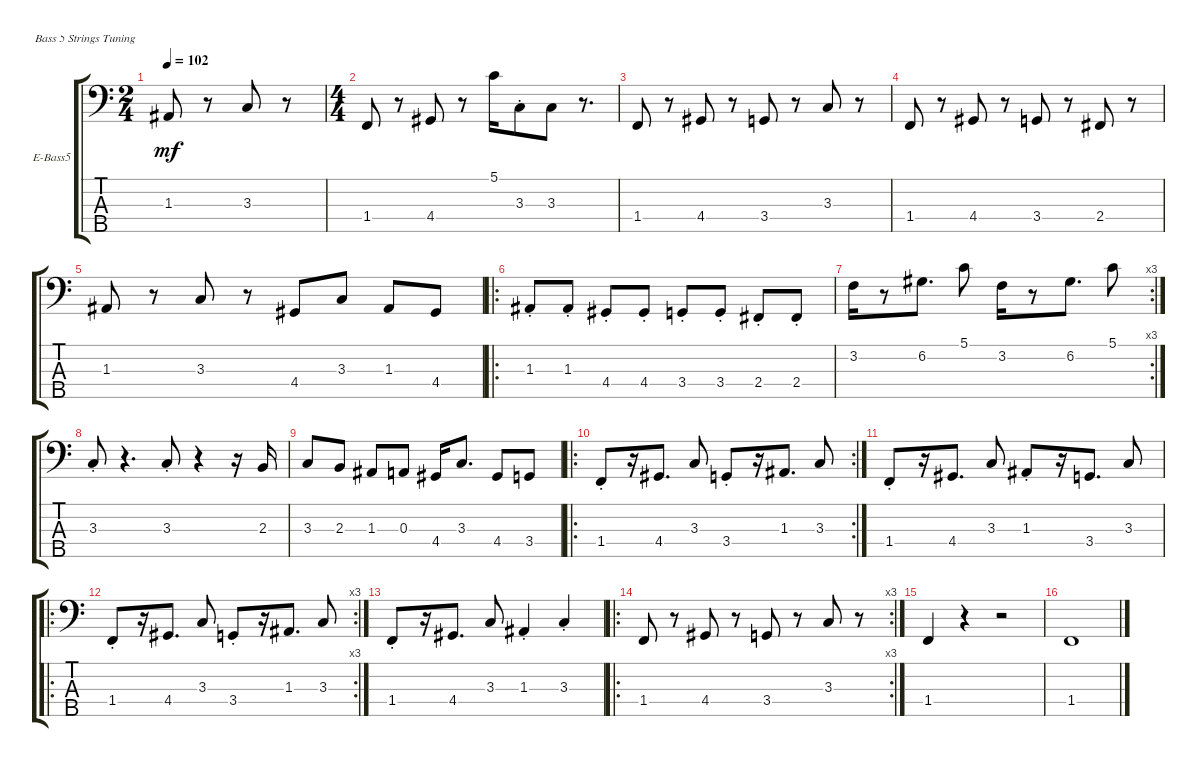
\defaultSystemsLayout 4
\bracketExtendMode groupsimilarinstruments
\firstSystemTrackNameOrientation horizontal
\otherSystemsTrackNameOrientation horizontal
\track ("Electric Bass" "E-Bass5") {instrument electricbassfinger}
\staff {score tabs}
\tuning (G2 D2 A1 E1 B0)
\ts (2 4)
\tempo 102
\clef f4
\ks c
1.3.8{dy mf} r.8 3.3.8 r.8 |
\ts (4 4)
1.4.8 r.8 4.4.8 r.8 5.1.16 3.3{st}.8 3.3.8 r.8{d} |
1.4.8 r.8 4.4.8 r.8 3.4.8 r.8 3.3.8 r.8 |
1.4.8 r.8 4.4.8 r.8 3.4.8 r.8 2.4.8 r.8 |
1.3.8 r.8 3.3.8 r.8 4.4.8 3.3.8 1.3.8 4.4.8 |
\ro
1.3{st}.8 1.3{st}.8 4.4{st}.8 4.4{st}.8 3.4{st}.8 3.4{st}.8 2.4{st}.8 2.4{st}.8 |
\rc 3
3.2.16 r.8 6.2.8{d} 5.1.8 3.2.16 r.8 6.2.8{d} 5.1.8 |
3.3{st}.8 r.4{d} 3.3{st}.8 r.4 r.16 2.3.16 |
3.3.8 2.3.8 1.3.8 0.3.8 4.4.16 3.3.8{d} 4.4.8 3.4.8 |
\ro
\rc 2
1.4{st}.8 r.16 4.4.8{d} 3.3.8 3.4{st}.8 r.16 1.3.8{d} 3.3.8 |
1.4{st}.8 r.16 4.4.8{d} 3.3.8 1.3{st}.8 r.16 3.4.8{d} 3.3.8 |
\ro
\rc 3
1.4{st}.8 r.16 4.4.8{d} 3.3.8 3.4{st}.8 r.16 1.3.8{d} 3.3.8 |
1.4{st}.8 r.16 4.4.8{d} 3.3.8 1.3{st}.4 3.3{st}.4 |
\ro
\rc 3
1.4.8 r.8 4.4.8 r.8 3.4.8 r.8 3.3.8 r.8 |
1.4.4 r.4 r.2 |
1.4.1
